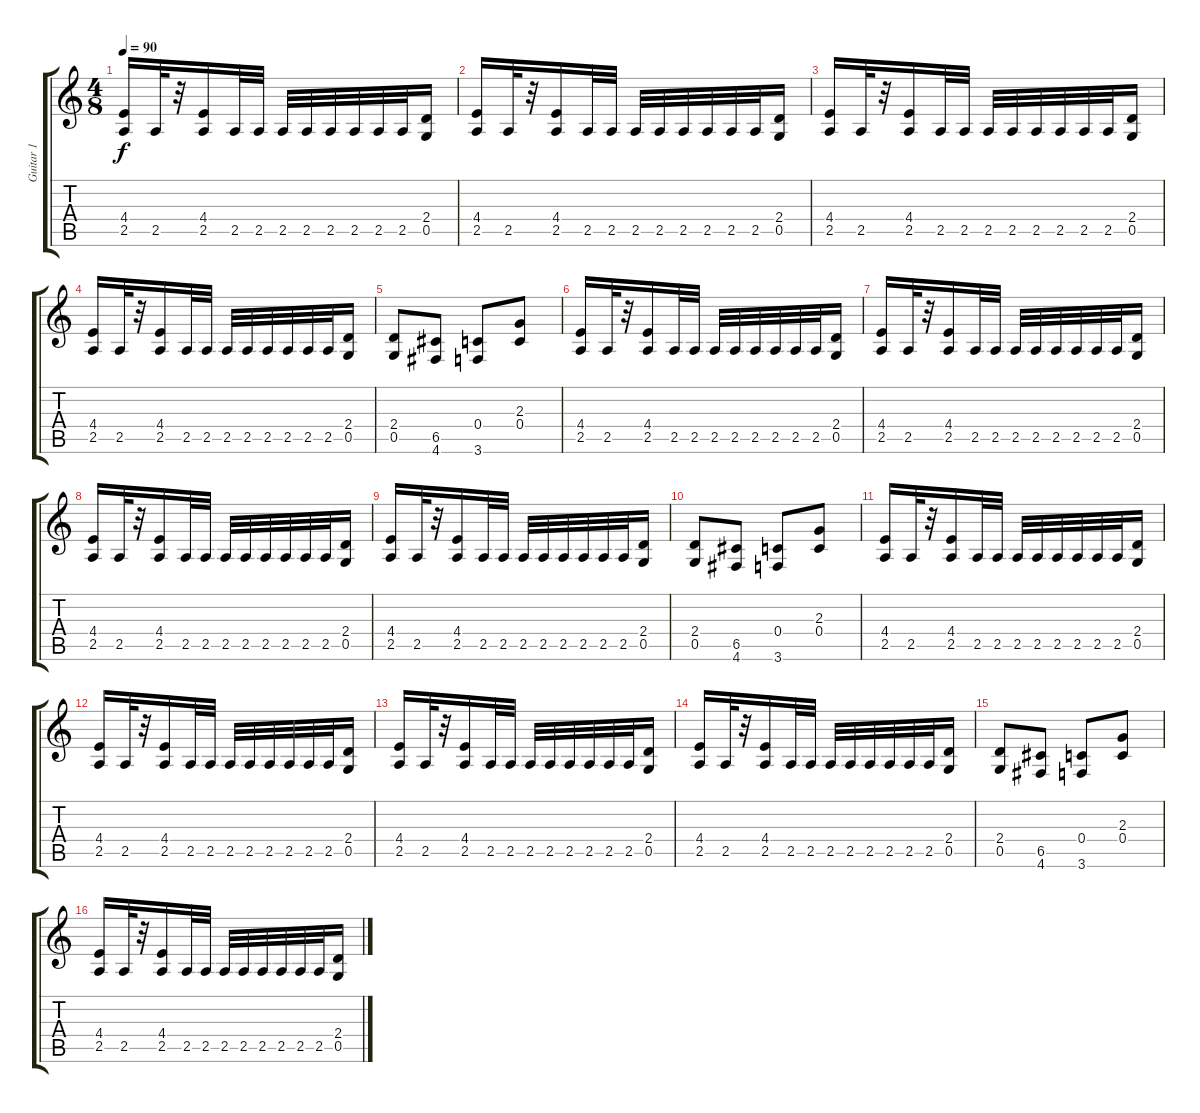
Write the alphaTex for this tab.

\track ("Guitar 1" "Guitar 1") {instrument overdrivenguitar}
\staff {score tabs}
\tuning (D4 A3 F3 C3 G2 D2) {hide}
\ts (4 8)
\tempo 90
\clef g2
\ks c
(4.4 2.5).16{dy f instrument overdrivenguitar} 2.5.32 r.32 (4.4 2.5).16 2.5.32 2.5.32 2.5.32 2.5.32 2.5.32 2.5.32 2.5.32 2.5.32 (2.4 0.5).16 |
(4.4 2.5).16 2.5.32 r.32 (4.4 2.5).16 2.5.32 2.5.32 2.5.32 2.5.32 2.5.32 2.5.32 2.5.32 2.5.32 (2.4 0.5).16 |
(4.4 2.5).16 2.5.32 r.32 (4.4 2.5).16 2.5.32 2.5.32 2.5.32 2.5.32 2.5.32 2.5.32 2.5.32 2.5.32 (2.4 0.5).16 |
(4.4 2.5).16 2.5.32 r.32 (4.4 2.5).16 2.5.32 2.5.32 2.5.32 2.5.32 2.5.32 2.5.32 2.5.32 2.5.32 (2.4 0.5).16 |
(2.4 0.5).8 (6.5 4.6).8 (0.4 3.6).8 (2.3 0.4).8 |
(4.4 2.5).16 2.5.32 r.32 (4.4 2.5).16 2.5.32 2.5.32 2.5.32 2.5.32 2.5.32 2.5.32 2.5.32 2.5.32 (2.4 0.5).16 |
(4.4 2.5).16 2.5.32 r.32 (4.4 2.5).16 2.5.32 2.5.32 2.5.32 2.5.32 2.5.32 2.5.32 2.5.32 2.5.32 (2.4 0.5).16 |
(4.4 2.5).16 2.5.32 r.32 (4.4 2.5).16 2.5.32 2.5.32 2.5.32 2.5.32 2.5.32 2.5.32 2.5.32 2.5.32 (2.4 0.5).16 |
(4.4 2.5).16 2.5.32 r.32 (4.4 2.5).16 2.5.32 2.5.32 2.5.32 2.5.32 2.5.32 2.5.32 2.5.32 2.5.32 (2.4 0.5).16 |
(2.4 0.5).8 (6.5 4.6).8 (0.4 3.6).8 (2.3 0.4).8 |
(4.4 2.5).16 2.5.32 r.32 (4.4 2.5).16 2.5.32 2.5.32 2.5.32 2.5.32 2.5.32 2.5.32 2.5.32 2.5.32 (2.4 0.5).16 |
(4.4 2.5).16 2.5.32 r.32 (4.4 2.5).16 2.5.32 2.5.32 2.5.32 2.5.32 2.5.32 2.5.32 2.5.32 2.5.32 (2.4 0.5).16 |
(4.4 2.5).16 2.5.32 r.32 (4.4 2.5).16 2.5.32 2.5.32 2.5.32 2.5.32 2.5.32 2.5.32 2.5.32 2.5.32 (2.4 0.5).16 |
(4.4 2.5).16 2.5.32 r.32 (4.4 2.5).16 2.5.32 2.5.32 2.5.32 2.5.32 2.5.32 2.5.32 2.5.32 2.5.32 (2.4 0.5).16 |
(2.4 0.5).8 (6.5 4.6).8 (0.4 3.6).8 (2.3 0.4).8 |
(4.4 2.5).16 2.5.32 r.32 (4.4 2.5).16 2.5.32 2.5.32 2.5.32 2.5.32 2.5.32 2.5.32 2.5.32 2.5.32 (2.4 0.5).16
